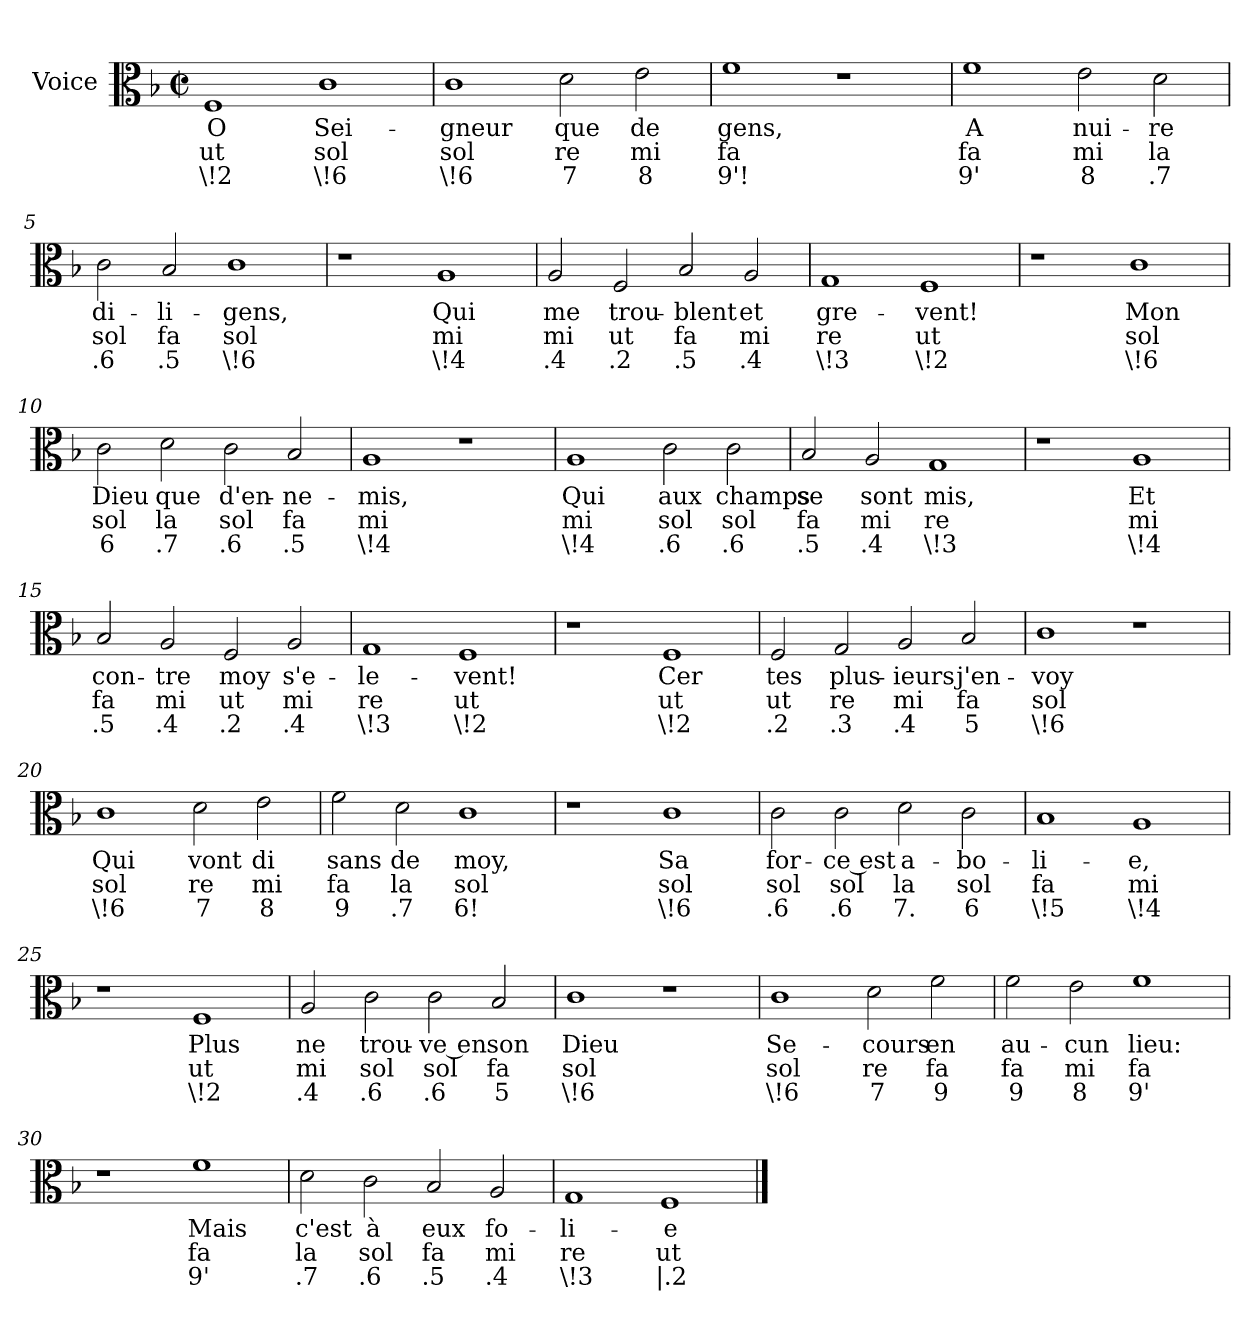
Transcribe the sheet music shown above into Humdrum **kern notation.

**kern	**text	**text	**text
*part1	*part1	*part1	*part1
*staff1	*staff1	*staff1	*staff1
*I"Voice	*	*	*
*I'Vo.	*	*	*
*clefC3	*	*	*
*k[b-]	*	*	*
*M4/2	*	*	*
*met(c|)	*	*	*
=1	=1	=1	=1
1F	O	ut	\!2
1c	Sei-	sol	\!6
=2	=2	=2	=2
1c	-gneur	sol	\!6
2d\	que	re	7
2e\	de	mi	8
=3	=3	=3	=3
1f	gens,	fa	9'!
1r	.	.	.
=4	=4	=4	=4
1f	A	fa	9'
2e\	nui-	mi	8
2d\	-re	la	.7
=5	=5	=5	=5
2c\	di-	sol	.6
2B-/	-li-	fa	.5
1c	-gens,	sol	\!6
=6	=6	=6	=6
1r	.	.	.
1A	Qui	mi	\!4
=7	=7	=7	=7
2A/	me	mi	.4
2F/	trou-	ut	.2
2B-/	-blent	fa	.5
2A/	et	mi	.4
=8	=8	=8	=8
1G	gre-	re	\!3
1F	-vent!	ut	\!2
=9	=9	=9	=9
1r	.	.	.
1c	Mon	sol	\!6
=10	=10	=10	=10
2c\	Dieu	sol	6
2d\	que	la	.7
2c\	d'en-	sol	.6
2B-/	-ne-	fa	.5
=11	=11	=11	=11
1A	-mis,	mi	\!4
1r	.	.	.
=12	=12	=12	=12
1A	Qui	mi	\!4
2c\	aux	sol	.6
2c\	champs	sol	.6
=13	=13	=13	=13
2B-/	se	fa	.5
2A/	sont	mi	.4
1G	mis,	re	\!3
=14	=14	=14	=14
1r	.	.	.
1A	Et	mi	\!4
=15	=15	=15	=15
2B-/	con-	fa	.5
2A/	-tre	mi	.4
2F/	moy	ut	.2
2A/	s'e-	mi	.4
=16	=16	=16	=16
1G	-le-	re	\!3
1F	-vent!	ut	\!2
=17	=17	=17	=17
1r	.	.	.
1F	Cer	ut	\!2
=18	=18	=18	=18
2F/	tes	ut	.2
2G/	plus-	re	.3
2A/	-ieurs	mi	.4
2B-/	j'en-	fa	5
=19	=19	=19	=19
1c	-voy	sol	\!6
1r	.	.	.
=20	=20	=20	=20
1c	Qui	sol	\!6
2d\	vont	re	7
2e\	di	mi	8
=21	=21	=21	=21
2f\	sans	fa	9
2d\	de	la	.7
1c	moy,	sol	6!
=22	=22	=22	=22
1r	.	.	.
1c	Sa	sol	\!6
=23	=23	=23	=23
2c\	for-	sol	.6
2c\	-ce est	sol	.6
2d\	a-	la	7.
2c\	-bo-	sol	6
=24	=24	=24	=24
1B-	-li-	fa	\!5
1A	-e,	mi	\!4
=25	=25	=25	=25
1r	.	.	.
1F	Plus	ut	\!2
=26	=26	=26	=26
2A/	ne	mi	.4
2c\	trou-	sol	.6
2c\	-ve en	sol	.6
2B-/	son	fa	5
=27	=27	=27	=27
1c	Dieu	sol	\!6
1r	.	.	.
=28	=28	=28	=28
1c	Se-	sol	\!6
2d\	-cours	re	7
2f\	en	fa	9
=29	=29	=29	=29
2f\	au-	fa	9
2e\	-cun	mi	8
1f	lieu:	fa	9'
=30	=30	=30	=30
1r	.	.	.
1f	Mais	fa	9'
=31	=31	=31	=31
2d\	c'est	la	.7
2c\	à	sol	.6
2B-/	eux	fa	.5
2A/	fo-	mi	.4
=32	=32	=32	=32
1G	-li-	re	\!3
1F	-e	ut	|.2
==	==	==	==
*-	*-	*-	*-
